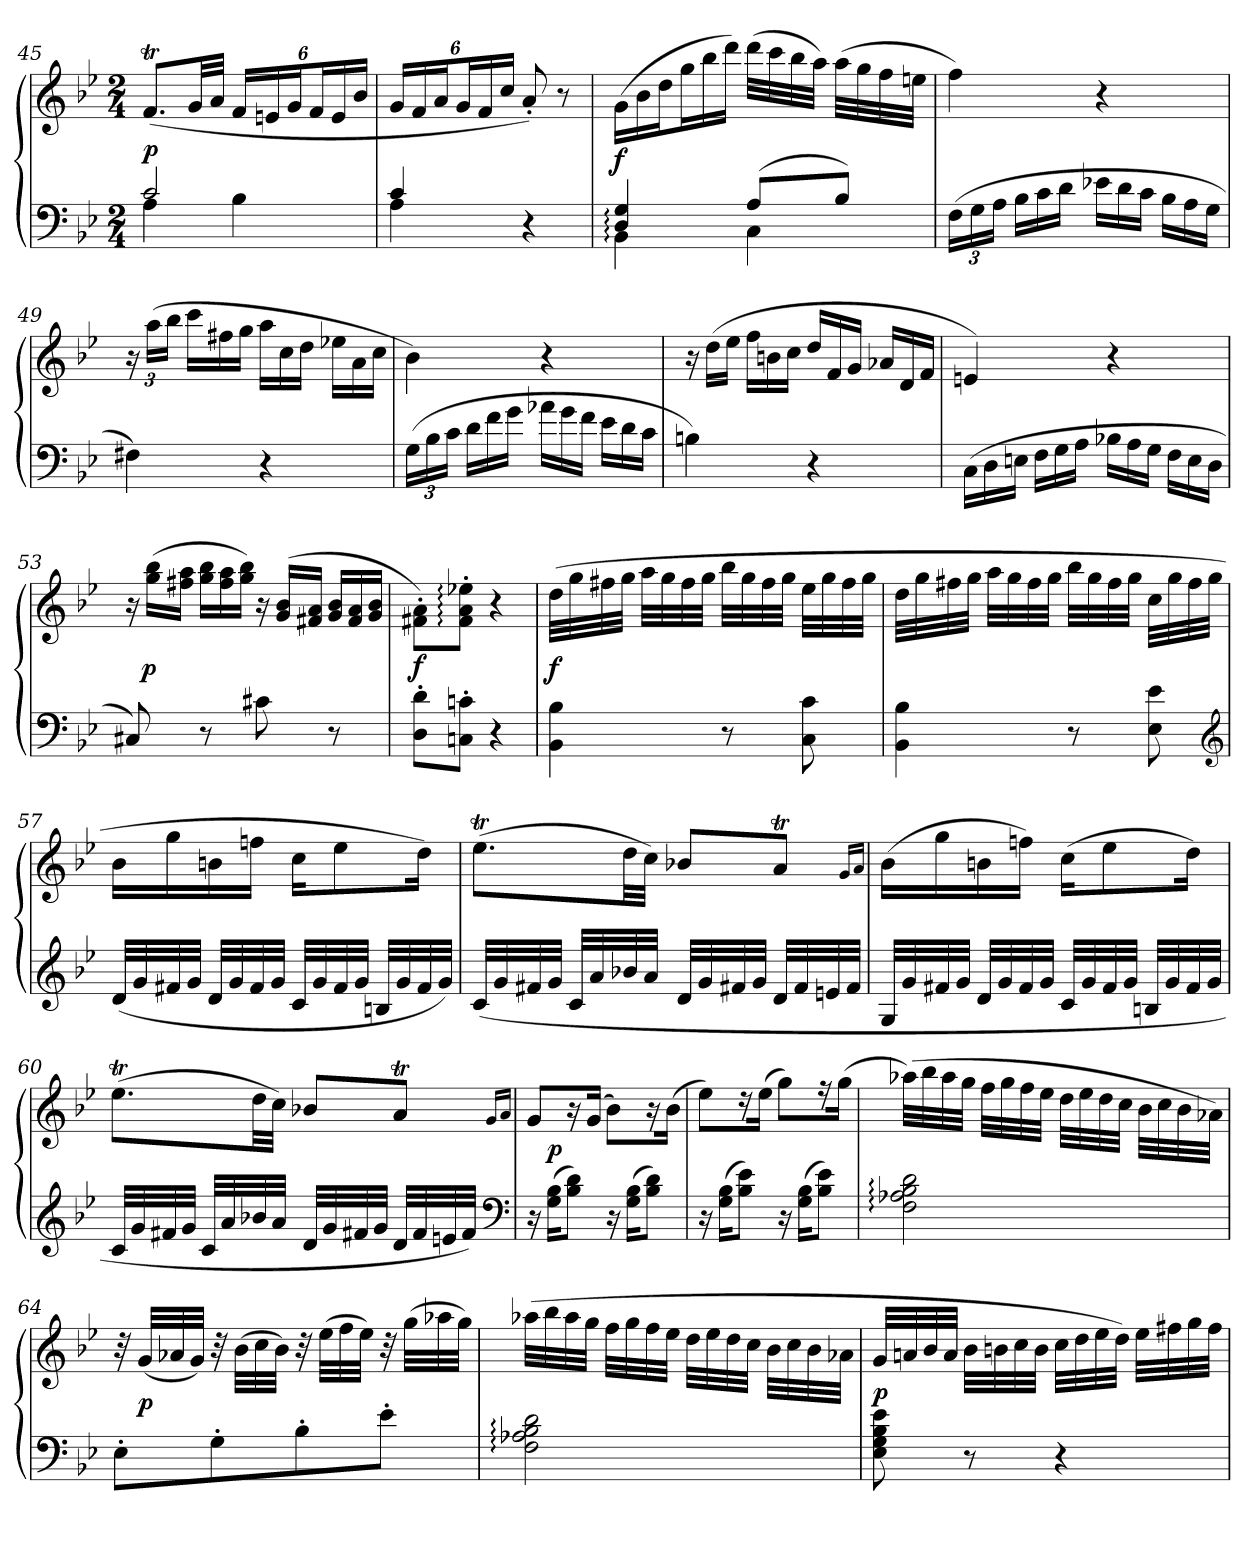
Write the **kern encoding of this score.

**kern	**kern	**dynam
*part1	*part1	*part1
*staff2	*staff1	*staff1/2
*clefF4	*clefG2	*
*k[b-e-]	*k[b-e-]	*
*B-:	*B-:	*
*M2/4	*M2/4	*
=45	=45	=45
*^	*	*
2c	4A	(8.fTL	p
.	.	32gLL	.
.	.	32aJJJ	.
.	4B-	24fLL	.
.	.	24en	.
.	.	24gJ	.
.	.	24fL	.
.	.	24e	.
.	.	24b-JJ	.
=46	=46	=46	=46
4c	4A	24gLL	.
.	.	24f	.
.	.	24aJ	.
.	.	24gL	.
.	.	24f	.
.	.	24ccJJ	.
4r	4ryy	8a')	.
.	.	8r	.
=47	=47	=47	=47
*	*	*Xtuplet	*
4D: 4G:	4BB-:	(24gLL	f
.	.	24b-	.
.	.	24ddJ	.
.	.	24ggL	.
.	.	24bb-	.
.	.	24dddJJ)	.
(8AL	4C	(32dddLLL	.
.	.	32ccc	.
.	.	32bb-	.
.	.	32aaJJJ)	.
8B-J)	.	(32aaLLL	.
.	.	32gg	.
.	.	32ff	.
.	.	32eenJJJ	.
*v	*v	*	*
=48	=48	=48
(24FLL	4ff)	.
24G	.	.
24AJJ	.	.
*Xtuplet	*	*
24B-LL	.	.
24c	.	.
24dJJ	.	.
24e-XLL	4r	.
24d	.	.
24cJJ	.	.
24B-LL	.	.
24A	.	.
24GJJ	.	.
=49	=49	=49
*	*tuplet	*
*	*Xbrackettup	*
4F#X)	24r	.
.	(24aaLL	.
.	24bb-JJ	.
*	*Xtuplet	*
.	24cccLL	.
.	24ff#X	.
.	24ggJJ	.
4r	24aaLL	.
.	24cc	.
.	24ddJJ	.
.	24ee-XLL	.
.	24a	.
.	24ccJJ	.
=50	=50	=50
*tuplet	*	*
(24GLL	4b-)	.
24B-	.	.
24cJJ	.	.
*Xtuplet	*	*
24dLL	.	.
24f	.	.
24gJJ	.	.
24a-XLL	4r	.
24g	.	.
24fJJ	.	.
24e-LL	.	.
24d	.	.
24cJJ	.	.
=51	=51	=51
4Bn)	24r	.
.	(24ddLL	.
.	24ee-JJ	.
.	24ffLL	.
.	24bn	.
.	24ccJJ	.
4r	24ddLL	.
.	24f	.
.	24gJJ	.
.	24a-XLL	.
.	24d	.
.	24fJJ	.
=52	=52	=52
(24CLL	4en)	.
24D	.	.
24EnJJ	.	.
24FLL	.	.
24G	.	.
24AJJ	.	.
24B-XLL	4r	.
24A	.	.
24GJJ	.	.
24FLL	.	.
24E	.	.
24DJJ	.	.
=53	=53	=53
8C#X)	24r	.
.	(24gg 24bb-LL	p
.	24ff#X 24aaJJ	.
8r	24gg 24bb-LL	.
.	24ff# 24aa	.
.	24gg 24bb-JJ)	.
8c#X	24r	.
.	(24g 24b-LL	.
.	24f#X 24aJJ	.
8r	24g 24b-LL	.
.	24f# 24a	.
.	24g 24b-JJ	.
=54	=54	=54
8D' 8d'L	8f#X' 8a'L)	f
8Cn' 8cn'J	8f#:' 8a:' 8ee-X:'J	.
4r	4r	.
=55	=55	=55
4BB- 4B-	(32ddLLL	f
.	32gg	.
.	32ff#X	.
.	32ggJJJ	.
.	32aaLLL	.
.	32gg	.
.	32ff#	.
.	32ggJJJ	.
8r	32bb-LLL	.
.	32gg	.
.	32ff#	.
.	32ggJJJ	.
8C 8c	32ee-LLL	.
.	32gg	.
.	32ff#	.
.	32ggJJJ	.
=56	=56	=56
4BB- 4B-	32ddLLL	.
.	32gg	.
.	32ff#X	.
.	32ggJJJ	.
.	32aaLLL	.
.	32gg	.
.	32ff#	.
.	32ggJJJ	.
8r	32bb-LLL	.
.	32gg	.
.	32ff#	.
.	32ggJJJ	.
8E- 8e-	32ccLLL	.
.	32gg	.
.	32ff#	.
.	32ggJJJ	.
*clefG2	*	*
=57	=57	=57
(32dLLL	16b-LL	.
32g	.	.
32f#X	16gg	.
32gJJJ	.	.
32dLLL	16bn	.
32g	.	.
32f#	16ffnJJ	.
32gJJJ	.	.
32cLLL	16ccKL	.
32g	.	.
32f#	8ee-	.
32gJJJ	.	.
32BnLLL	.	.
32g	.	.
32f#	16ddJk)	.
32gJJJ)	.	.
=58	=58	=58
(32cLLL	(8.ee-TL	.
32g	.	.
32f#X	.	.
32gJJJ	.	.
32cLLL	.	.
32a	.	.
32b-X	32ddLL	.
32aJJJ	32ccJJJ)	.
32dLLL	8b-XL	.
32g	.	.
32f#X	.	.
32gJJJ	.	.
32dLLL	8atJ	.
32f#	.	.
32en	.	.
32f#JJJ	.	.
.	16qgLL	.
.	16qaJJ	.
=59	=59	=59
32GLLL	(16b-TTTLL	.
32g	.	.
32f#X	16gg	.
32gJJJ	.	.
32dLLL	16bn	.
32g	.	.
32f#	16ffnJJ)	.
32gJJJ	.	.
32cLLL	(16ccKL	.
32g	.	.
32f#	8ee-	.
32gJJJ	.	.
32BnLLL	.	.
32g	.	.
32f#	16ddJk)	.
32gJJJ	.	.
=60	=60	=60
32cLLL	(8.ee-TL	.
32g	.	.
32f#X	.	.
32gJJJ	.	.
32cLLL	.	.
32a	.	.
32b-X	32ddLL	.
32aJJJ	32ccJJJ)	.
32dLLL	8b-XL	.
32g	.	.
32f#X	.	.
32gJJJ	.	.
32dLLL	8atJ	.
32f#	.	.
32en	.	.
32f#JJJ)	.	.
*clefF4	*	*
.	16qgLL	.
.	16qaJJ	.
=61	=61	=61
*	*^	*
16r	8gTTTL	16ryy	.
(16G 16B-KL	.	4..ryy	p
8B- 8dJ)	16r	.	.
.	(>16gJk	.	.
16r	8b-L)	.	.
(16G 16B-KL	.	.	.
8B- 8dJ)	16r	.	.
.	(16b-Jk	.	.
*	*v	*v	*
=62	=62	=62
16r	8ee-L)	.
(16G 16B-KL	.	.
8B- 8e-J)	16r	.
.	(16ee-Jk	.
16r	8ggL)	.
(16G 16B-KL	.	.
8B- 8e-J)	16r	.
.	(16ggJk	.
=63	=63	=63
2F: 2A-X: 2B-: 2d:	(32aa-XLLL)	.
.	32bb-	.
.	32aa-	.
.	32ggJJJ	.
.	32ffLLL	.
.	32gg	.
.	32ff	.
.	32ee-JJJ	.
.	32ddLLL	.
.	32ee-	.
.	32dd	.
.	32ccJJJ	.
.	32b-LLL	.
.	32cc	.
.	32b-	.
.	32a-XJJJ)	.
=64	=64	=64
8E-'L	32r	.
.	(32gLLL	p
.	32a-X	.
.	32gJJJ)	.
8G'	32r	.
.	(32b-LLL	.
.	32cc	.
.	32b-JJJ)	.
8B-'	32r	.
.	(32ee-LLL	.
.	32ff	.
.	32ee-JJJ)	.
8e-'J	32r	.
.	(32ggLLL	.
.	32aa-X	.
.	32ggJJJ)	.
=65	=65	=65
2F: 2A-X: 2B-: 2d:	(32aa-XLLL	.
.	32bb-	.
.	32aa-	.
.	32ggJJJ	.
.	32ffLLL	.
.	32gg	.
.	32ff	.
.	32ee-JJJ	.
.	32ddLLL	.
.	32ee-	.
.	32dd	.
.	32ccJJJ	.
.	32b-LLL	.
.	32cc	.
.	32b-	.
.	32a-XJJJ	.
=66	=66	=66
8E- 8G 8B- 8e-	32gLLL	p
.	32an	.
.	32b-	.
.	32aJJJ	.
8r	32b-LLL	.
.	32bn	.
.	32cc	.
.	32bJJJ	.
4r	32ccLLL	.
.	32dd	.
.	32ee-	.
.	32ddJJJ)	.
.	32ee-LLL	.
.	32ff#X	.
.	32gg	.
.	32ff#JJJ	.
=	=	=
*-	*-	*-
